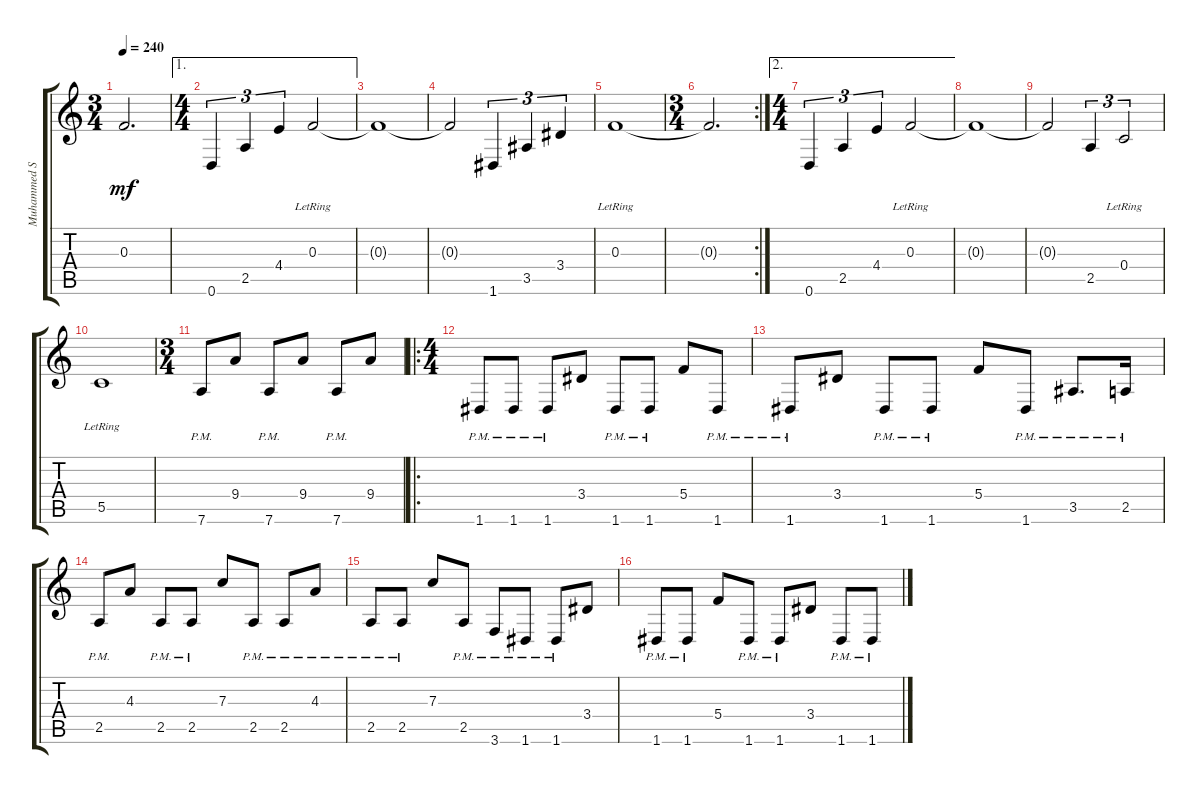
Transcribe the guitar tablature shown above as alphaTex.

\track ("Muhammed Suicmez" "Muhammed S") {instrument distortionguitar}
\staff {score tabs}
\tuning (D4 A3 F3 C3 G2 D2) {hide}
\ts (3 4)
\tempo 240
\clef g2
\ks c
0.3{t}.2{d dy mf} |
\ae 1
\ts (4 4)
0.6.4{tu (3 2)} 2.5.4{tu (3 2)} 4.4.4{tu (3 2)} 0.3{lr}.2 |
0.3{t}.1 |
0.3{t}.2 1.6.4{tu (3 2)} 3.5.4{tu (3 2)} 3.4.4{tu (3 2)} |
0.3{lr}.1 |
\rc 2
\ts (3 4)
0.3{t}.2{d} |
\ae 2
\ts (4 4)
0.6.4{tu (3 2)} 2.5.4{tu (3 2)} 4.4.4{tu (3 2)} 0.3{lr}.2 |
0.3{t}.1 |
0.3{t}.2 2.5.4{tu (3 2)} 0.4{lr}.2{tu (3 2)} |
5.5{lr}.1 |
\ts (3 4)
7.6{pm}.8 9.4.8 7.6{pm}.8 9.4.8 7.6{pm}.8 9.4.8 |
\ro
\ts (4 4)
1.6{pm}.8 1.6{pm}.8 1.6{pm}.8 3.4.8 1.6{pm}.8 1.6{pm}.8 5.4.8 1.6{pm}.8 |
1.6{pm}.8 3.4.8 1.6{pm}.8 1.6{pm}.8 5.4.8 1.6{pm}.8 3.5{pm}.8{d} 2.5{pm}.16 |
2.5{pm}.8 4.3.8 2.5{pm}.8 2.5{pm}.8 7.3.8 2.5{pm}.8 2.5{pm}.8 4.3{pm}.8 |
2.5{pm}.8 2.5{pm}.8 7.3.8 2.5{pm}.8 3.6{pm}.8 1.6{pm}.8 1.6{pm}.8 3.4.8 |
1.6{pm}.8 1.6{pm}.8 5.4.8 1.6{pm}.8 1.6{pm}.8 3.4.8 1.6{pm}.8 1.6{pm}.8
